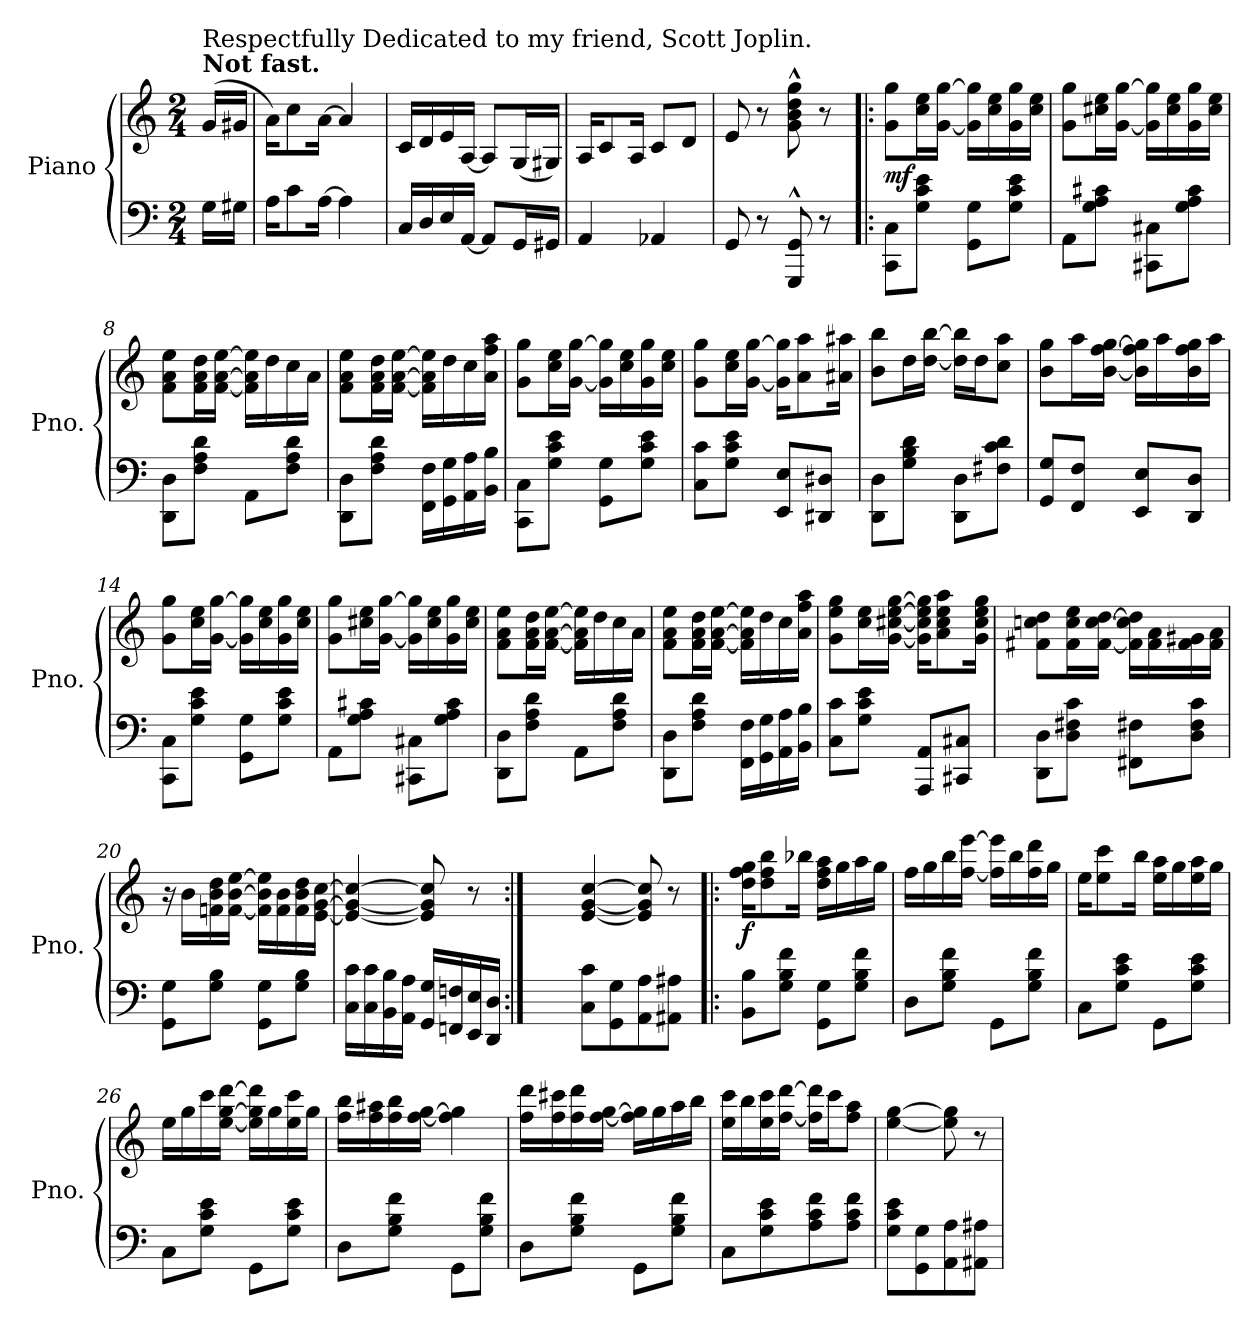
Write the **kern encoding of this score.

**kern	**kern	**dynam
*part1	*part1	*part1
*staff2	*staff1	*staff1/2
*I"Piano	*	*
*I'Pno.	*	*
*clefF4	*clefG2	*
*k[]	*k[]	*
*M2/4	*M2/4	*
*MM100	*MM100	*
=1	=1	=1
!	!LO:TX:a:B:t=Not fast.	!
!	!LO:TX:a:t=Respectfully Dedicated to my friend, Scott Joplin.	!
16G\LL	(<16g/LL	.
16G#X\JJ	16g#X/JJ	.
=2	=2	=2
16A\KL	16a\KL)	.
8c\	8cc\	.
[16A\Jk	[16a\Jk	.
4A\]	4a/]	.
=3	=3	=3
16C/LL	16c/LL	.
16D/	16d/	.
16E/	16e/	.
[16AA/JJ	[16A/JJ	.
8AA/L]	8A/L]	.
16GG/L	(<16G/L	.
16GG#X/JJ	16G#X/JJ)	.
=4	=4	=4
4AA/	16A/KL	.
.	8c/	.
.	16A/Jk	.
4AA-X/	8c/L	.
.	8d/J	.
=5	=5	=5
8GG/	8e/	.
8r	8r	.
8GGG/^^ 8GG/^^	8g\^^ 8b\^^ 8dd\^^ 8gg\^^	.
8r	8r	.
!!LO:LB:g=z
=6!|:	=6!|:	=6!|:
!	!	!LO:DY:b
8CC\ 8C\L	8g\ 8gg\L	mf
8G\ 8c\ 8e\J	16cc\ 16ee\L	.
.	[16g\ [16gg\JJ	.
8GG\ 8G\L	16g\] 16gg\]LL	.
.	16cc\ 16ee\	.
8G\ 8c\ 8e\J	16g\ 16gg\	.
.	16cc\ 16ee\JJ	.
=7	=7	=7
8AA\L	8g\ 8gg\L	.
8G\ 8A\ 8c#X\J	16cc#X\ 16ee\L	.
.	[16g\ [16gg\JJ	.
8CC#X\ 8C#X\L	16g\] 16gg\]LL	.
.	16cc#\ 16ee\	.
8G\ 8A\ 8c#\J	16g\ 16gg\	.
.	16cc#\ 16ee\JJ	.
=8	=8	=8
8DD\ 8D\L	8f\ 8a\ 8ee\L	.
8F\ 8A\ 8d\J	16f\ 16a\ 16dd\L	.
.	[16f\ [16a\ [16ee\JJ	.
8AA\L	16f\] 16a\] 16ee\]LL	.
.	16dd\	.
8F\ 8A\ 8d\J	16cc\	.
.	16a\JJ	.
=9	=9	=9
8DD\ 8D\L	8f\ 8a\ 8ee\L	.
8F\ 8A\ 8d\J	16f\ 16a\ 16dd\L	.
.	[16f\ [16a\ [16ee\JJ	.
16FF\ 16F\LL	16f\] 16a\] 16ee\]LL	.
16GG\ 16G\	16dd\	.
16AA\ 16A\	16cc\	.
16BB\ 16B\JJ	16a\ 16ff\ 16aa\JJ	.
!!LO:LB:g=z
=10	=10	=10
8CC\ 8C\L	8g\ 8gg\L	.
8G\ 8c\ 8e\J	16cc\ 16ee\L	.
.	[16g\ [16gg\JJ	.
8GG\ 8G\L	16g\] 16gg\]LL	.
.	16cc\ 16ee\	.
8G\ 8c\ 8e\J	16g\ 16gg\	.
.	16cc\ 16ee\JJ	.
=11	=11	=11
8C\ 8c\L	8g\ 8gg\L	.
8G\ 8c\ 8e\J	16cc\ 16ee\L	.
.	[16g\ [16gg\JJ	.
8EE/ 8E/L	16g\] 16gg\]KL	.
.	8a\ 8aa\	.
8DD#X/ 8D#X/J	.	.
.	16a#X\ 16aa#X\Jk	.
=12	=12	=12
8DD\ 8D\L	8b\ 8bb\L	.
8G\ 8B\ 8d\J	16dd\L	.
.	[16dd\ [16bb\JJ	.
8DD\ 8D\L	16dd\] 16bb\]LL	.
.	16dd\J	.
8F#X\ 8c\ 8d\J	8cc\ 8aa\J	.
=13	=13	=13
8GG/ 8G/L	8b\ 8gg\L	.
8FF/ 8F/J	16aa\L	.
.	[16b\ [16ff\ [16gg\JJ	.
8EE/ 8E/L	16b\] 16ff\] 16gg\]LL	.
.	16aa\	.
8DD/ 8D/J	16b\ 16ff\ 16gg\	.
.	16aa\JJ	.
!!LO:LB:g=z
=14	=14	=14
8CC\ 8C\L	8g\ 8gg\L	.
8G\ 8c\ 8e\J	16cc\ 16ee\L	.
.	[16g\ [16gg\JJ	.
8GG\ 8G\L	16g\] 16gg\]LL	.
.	16cc\ 16ee\	.
8G\ 8c\ 8e\J	16g\ 16gg\	.
.	16cc\ 16ee\JJ	.
=15	=15	=15
8AA\L	8g\ 8gg\L	.
8G\ 8A\ 8c#X\J	16cc#X\ 16ee\L	.
.	[16g\ [16gg\JJ	.
8CC#X\ 8C#X\L	16g\] 16gg\]LL	.
.	16cc#\ 16ee\	.
8G\ 8A\ 8c#\J	16g\ 16gg\	.
.	16cc#\ 16ee\JJ	.
=16	=16	=16
8DD\ 8D\L	8f\ 8a\ 8ee\L	.
8F\ 8A\ 8d\J	16f\ 16a\ 16dd\L	.
.	[16f\ [16a\ [16ee\JJ	.
8AA\L	16f\] 16a\] 16ee\]LL	.
.	16dd\	.
8F\ 8A\ 8d\J	16cc\	.
.	16a\JJ	.
=17	=17	=17
8DD\ 8D\L	8f\ 8a\ 8ee\L	.
8F\ 8A\ 8d\J	16f\ 16a\ 16dd\L	.
.	[16f\ [16a\ [16ee\JJ	.
16FF\ 16F\LL	16f\] 16a\] 16ee\]LL	.
16GG\ 16G\	16dd\	.
16AA\ 16A\	16cc\	.
16BB\ 16B\JJ	16a\ 16ff\ 16aa\JJ	.
!!LO:PB:g=z
=18	=18	=18
8C\ 8c\L	8g\ 8ee\ 8gg\L	.
8G\ 8c\ 8e\J	16cc\ 16ee\L	.
.	[16g\ [16cc#X\ [16ee\ [16gg\JJ	.
8AAA/ 8AA/L	16g\] 16cc#\] 16ee\] 16gg\]KL	.
.	8a\ 8cc#\ 8ee\ 8aa\	.
8CC#X/ 8C#X/J	.	.
.	16g\ 16cc#\ 16ee\ 16gg\Jk	.
=19	=19	=19
8DD\ 8D\L	8f#X\ 8ccn\ 8dd\L	.
8D\ 8F#X\ 8c\J	16f#\ 16cc\ 16ee\L	.
.	[16f#\ [16cc\ [16dd\JJ	.
8FF#X\ 8F#X\L	16f#\] 16cc\] 16dd\]LL	.
.	16f#\ 16a\	.
8D\ 8F#\ 8c\J	16f#\ 16g#X\	.
.	16f#\ 16a\JJ	.
=20	=20	=20
8GG\ 8G\L	16r	.
.	16b\LL	.
8G\ 8B\J	16fn\ 16b\ 16dd\	.
.	[16f\ [16b\ [16ee\JJ	.
8GG\ 8G\L	16f\] 16b\] 16ee\]LL	.
.	16f\ 16b\	.
8G\ 8B\J	16f\ 16b\ 16dd\	.
.	[16e\ [16g\ [16cc\JJ	.
=21	=21	=21
16C\ 16c\LL	4e/_ 4g/_ 4cc/_	.
16C\ 16c\	.	.
16BB\ 16B\	.	.
16AA\ 16A\JJ	.	.
16GG/ 16G/LL	8e/] 8g/] 8cc/]	.
16FFn/ 16Fn/	.	.
16EE/ 16E/	8r	.
16DD/ 16D/JJ	.	.
=22:|!	=22:|!	=22:|!
.	[8qe/yy [8qg/yy [8qcc/yy	.
8C\ 8c\L	4e/_ 4g/_ 4cc/_	.
8GG\ 8G\	.	.
8AA\ 8A\	8e/] 8g/] 8cc/]	.
8AA#X\ 8A#X\J	8r	.
!!LO:LB:g=z
=23!|:	=23!|:	=23!|:
!	!	!LO:DY:b
8BB\ 8B\L	16dd\ 16ff\ 16gg\KL	f
.	8dd\ 8ff\ 8bb\	.
8G\ 8B\ 8f\J	.	.
.	16bb-X\Jk	.
8GG\ 8G\L	16dd\ 16ff\ 16aa\LL	.
.	16gg\	.
8G\ 8B\ 8f\J	16aa\	.
.	16gg\JJ	.
=24	=24	=24
8D\L	16ff\LL	.
.	16gg\	.
8G\ 8B\ 8f\J	16bb\	.
.	[16ff\ [16eee\JJ	.
8GG\L	16ff\] 16eee\]LL	.
.	16bb\	.
8G\ 8B\ 8f\J	16ff\ 16ddd\	.
.	16gg\JJ	.
=25	=25	=25
8C\L	16ee\KL	.
.	8ee\ 8ccc\	.
8G\ 8c\ 8e\J	.	.
.	16bb\Jk	.
8GG\L	16ee\ 16aa\LL	.
.	16gg\	.
8G\ 8c\ 8e\J	16ee\ 16aa\	.
.	16gg\JJ	.
=26	=26	=26
8C\L	16ee\LL	.
.	16gg\	.
8G\ 8c\ 8e\J	16ccc\	.
.	[16ee\ [16gg\ [16ddd\JJ	.
8GG\L	16ee\] 16gg\] 16ddd\]LL	.
.	16gg\	.
8G\ 8c\ 8e\J	16ee\ 16ccc\	.
.	16gg\JJ	.
!!LO:LB:g=z
=27	=27	=27
8D\L	16ff\ 16bb\LL	.
.	16ff\ 16aa#X\	.
8G\ 8B\ 8f\J	16ff\ 16bb\	.
.	[16ff\ [16gg\JJ	.
8GG\L	4ff\] 4gg\]	.
8G\ 8B\ 8f\J	.	.
=28	=28	=28
8D\L	16ff\ 16ddd\LL	.
.	16ff\ 16ccc#X\	.
8G\ 8B\ 8f\J	16ff\ 16ddd\	.
.	[16ff\ [16gg\JJ	.
8GG\L	16ff\] 16gg\]LL	.
.	16gg\	.
8G\ 8B\ 8f\J	16aa\	.
.	16bb\JJ	.
=29	=29	=29
8C\L	16ee\ 16ccc\LL	.
.	16bb\	.
8G\ 8c\ 8e\	16ee\ 16ccc\	.
.	[16ff\ [16ddd\JJ	.
8A\ 8c\ 8f\	16ff\] 16ddd\]LL	.
.	16ccc\J	.
8A\ 8c\ 8f\J	8ff\ 8aa\J	.
=30	=30	=30
8G\ 8c\ 8e\L	[4ee\ [4gg\	.
8GG\ 8G\	.	.
8AA\ 8A\	8ee\] 8gg\]	.
8AA#X\ 8A#X\J	8r	.
=	=	=
*-	*-	*-
